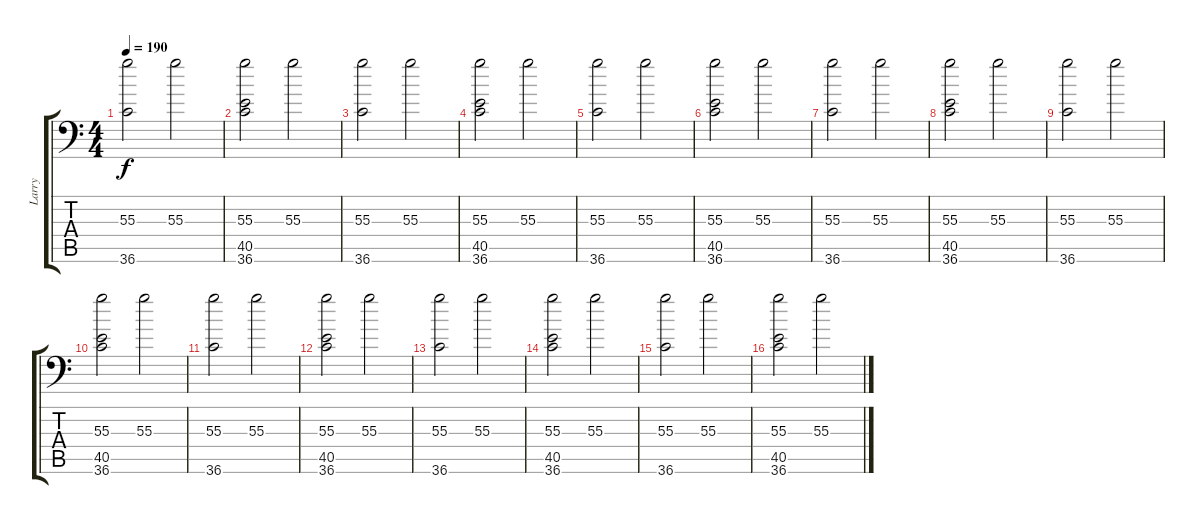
\track ("Larry" "Larry") {instrument acousticgrandpiano}
\staff {score tabs}
\tuning (C-1 C-1 C-1 C-1 C-1 C-1) {hide}
\ts (4 4)
\tempo 190
\clef f4
\ks c
(55.3 36.6).2{dy f} 55.3.2 |
(55.3 40.5 36.6).2 55.3.2 |
(55.3 36.6).2 55.3.2 |
(55.3 40.5 36.6).2 55.3.2 |
(55.3 36.6).2 55.3.2 |
(55.3 40.5 36.6).2 55.3.2 |
(55.3 36.6).2 55.3.2 |
(55.3 40.5 36.6).2 55.3.2 |
(55.3 36.6).2 55.3.2 |
(55.3 40.5 36.6).2 55.3.2 |
(55.3 36.6).2 55.3.2 |
(55.3 40.5 36.6).2 55.3.2 |
(55.3 36.6).2 55.3.2 |
(55.3 40.5 36.6).2 55.3.2 |
(55.3 36.6).2 55.3.2 |
(55.3 40.5 36.6).2 55.3.2
